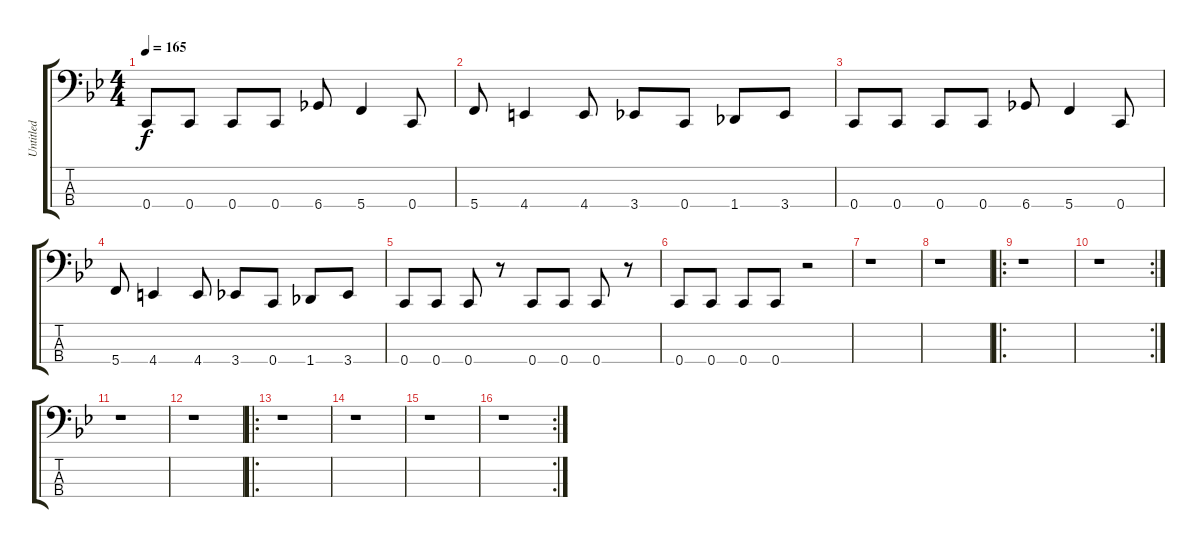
\track ("Untitled" "Untitled") {instrument electricbassfinger}
\staff {score tabs}
\tuning (F2 C2 G1 C1) {hide}
\ts (4 4)
\tempo 165
\clef f4
\ks bb
0.4.8{dy f} 0.4.8 0.4.8 0.4.8 6.4.8 5.4.4 0.4.8 |
5.4.8 4.4.4 4.4.8 3.4.8 0.4.8 1.4.8 3.4.8 |
0.4.8 0.4.8 0.4.8 0.4.8 6.4.8 5.4.4 0.4.8 |
5.4.8 4.4.4 4.4.8 3.4.8 0.4.8 1.4.8 3.4.8 |
0.4.8 0.4.8 0.4.8 r.8 0.4.8 0.4.8 0.4.8 r.8 |
0.4.8 0.4.8 0.4.8 0.4.8 r.2 |
r.1 |
r.1 |
\ro
r.1 |
\rc 2
r.1 |
r.1 |
r.1 |
\ro
r.1 |
r.1 |
r.1 |
\rc 2
r.1
